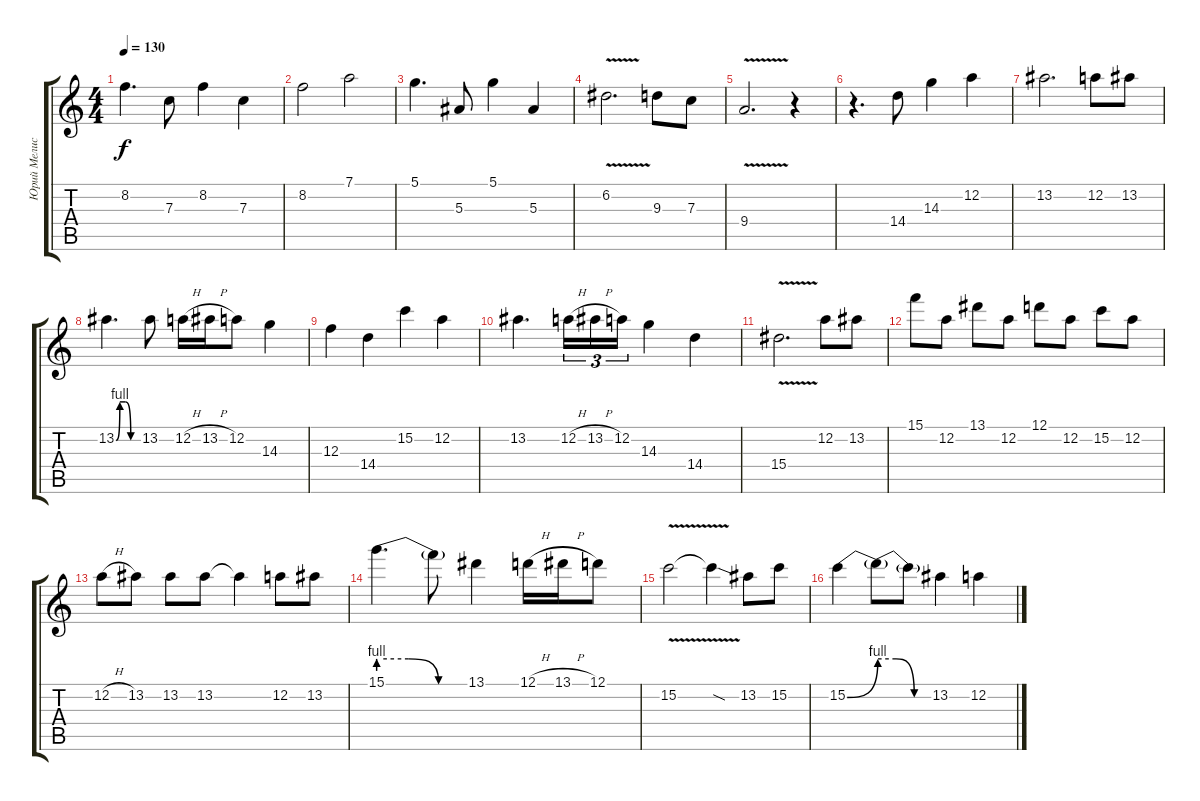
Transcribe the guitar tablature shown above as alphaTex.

\track ("Юрий Мелисов" "Юрий Мелис") {instrument distortionguitar}
\staff {score tabs}
\tuning (D4 A3 F3 C3 G2 D2) {hide}
\ts (4 4)
\tempo 130
\clef g2
\ks c
8.2.4{d dy f} 7.3.8 8.2.4 7.3.4 |
8.2.2 7.1.2 |
5.1.4{d} 5.3.8 5.1.4 5.3.4 |
6.2{v}.2{d} 9.3.8 7.3.8 |
9.4{v}.2{d} r.4 |
r.4{d} 14.4.8 14.3.4 12.2.4 |
13.2.2{d} 12.2.8 13.2.8 |
13.2{be (custom 0 0 10 4 25 4 40 0 60 0)}.4{d} 13.2.8 12.2{h}.16 13.2{h}.16 12.2.8 14.3.4 |
12.3.4 14.4.4 15.2.4 12.2.4 |
13.2.4{d} 12.2{h}.16{tu (3 2)} 13.2{h}.16{tu (3 2)} 12.2.16{tu (3 2)} 14.3.4 14.4.4 |
15.4{v}.2{d} 12.2.8 13.2.8 |
15.1.8 12.2.8 13.1.8 12.2.8 12.1.8 12.2.8 15.2.8 12.2.8 |
12.2{h}.8 13.2.8 13.2.8 13.2.8 13.2{t}.4 12.2.8 13.2.8 |
15.1{be (custom 0 4 20 4 40 0 60 0)}.4{d} 15.1{t}.8 13.1.4 12.1{h}.16 13.1{h}.16 12.1.8 |
15.2{v}.2 15.2{sod t}.4 13.2.8 15.2.8 |
15.2{be (bend 0 0 60 4)}.4 15.2{be (custom 0 4 20 4 40 0 60 0) t}.8 15.2{t}.8 13.2.4 12.2.4
